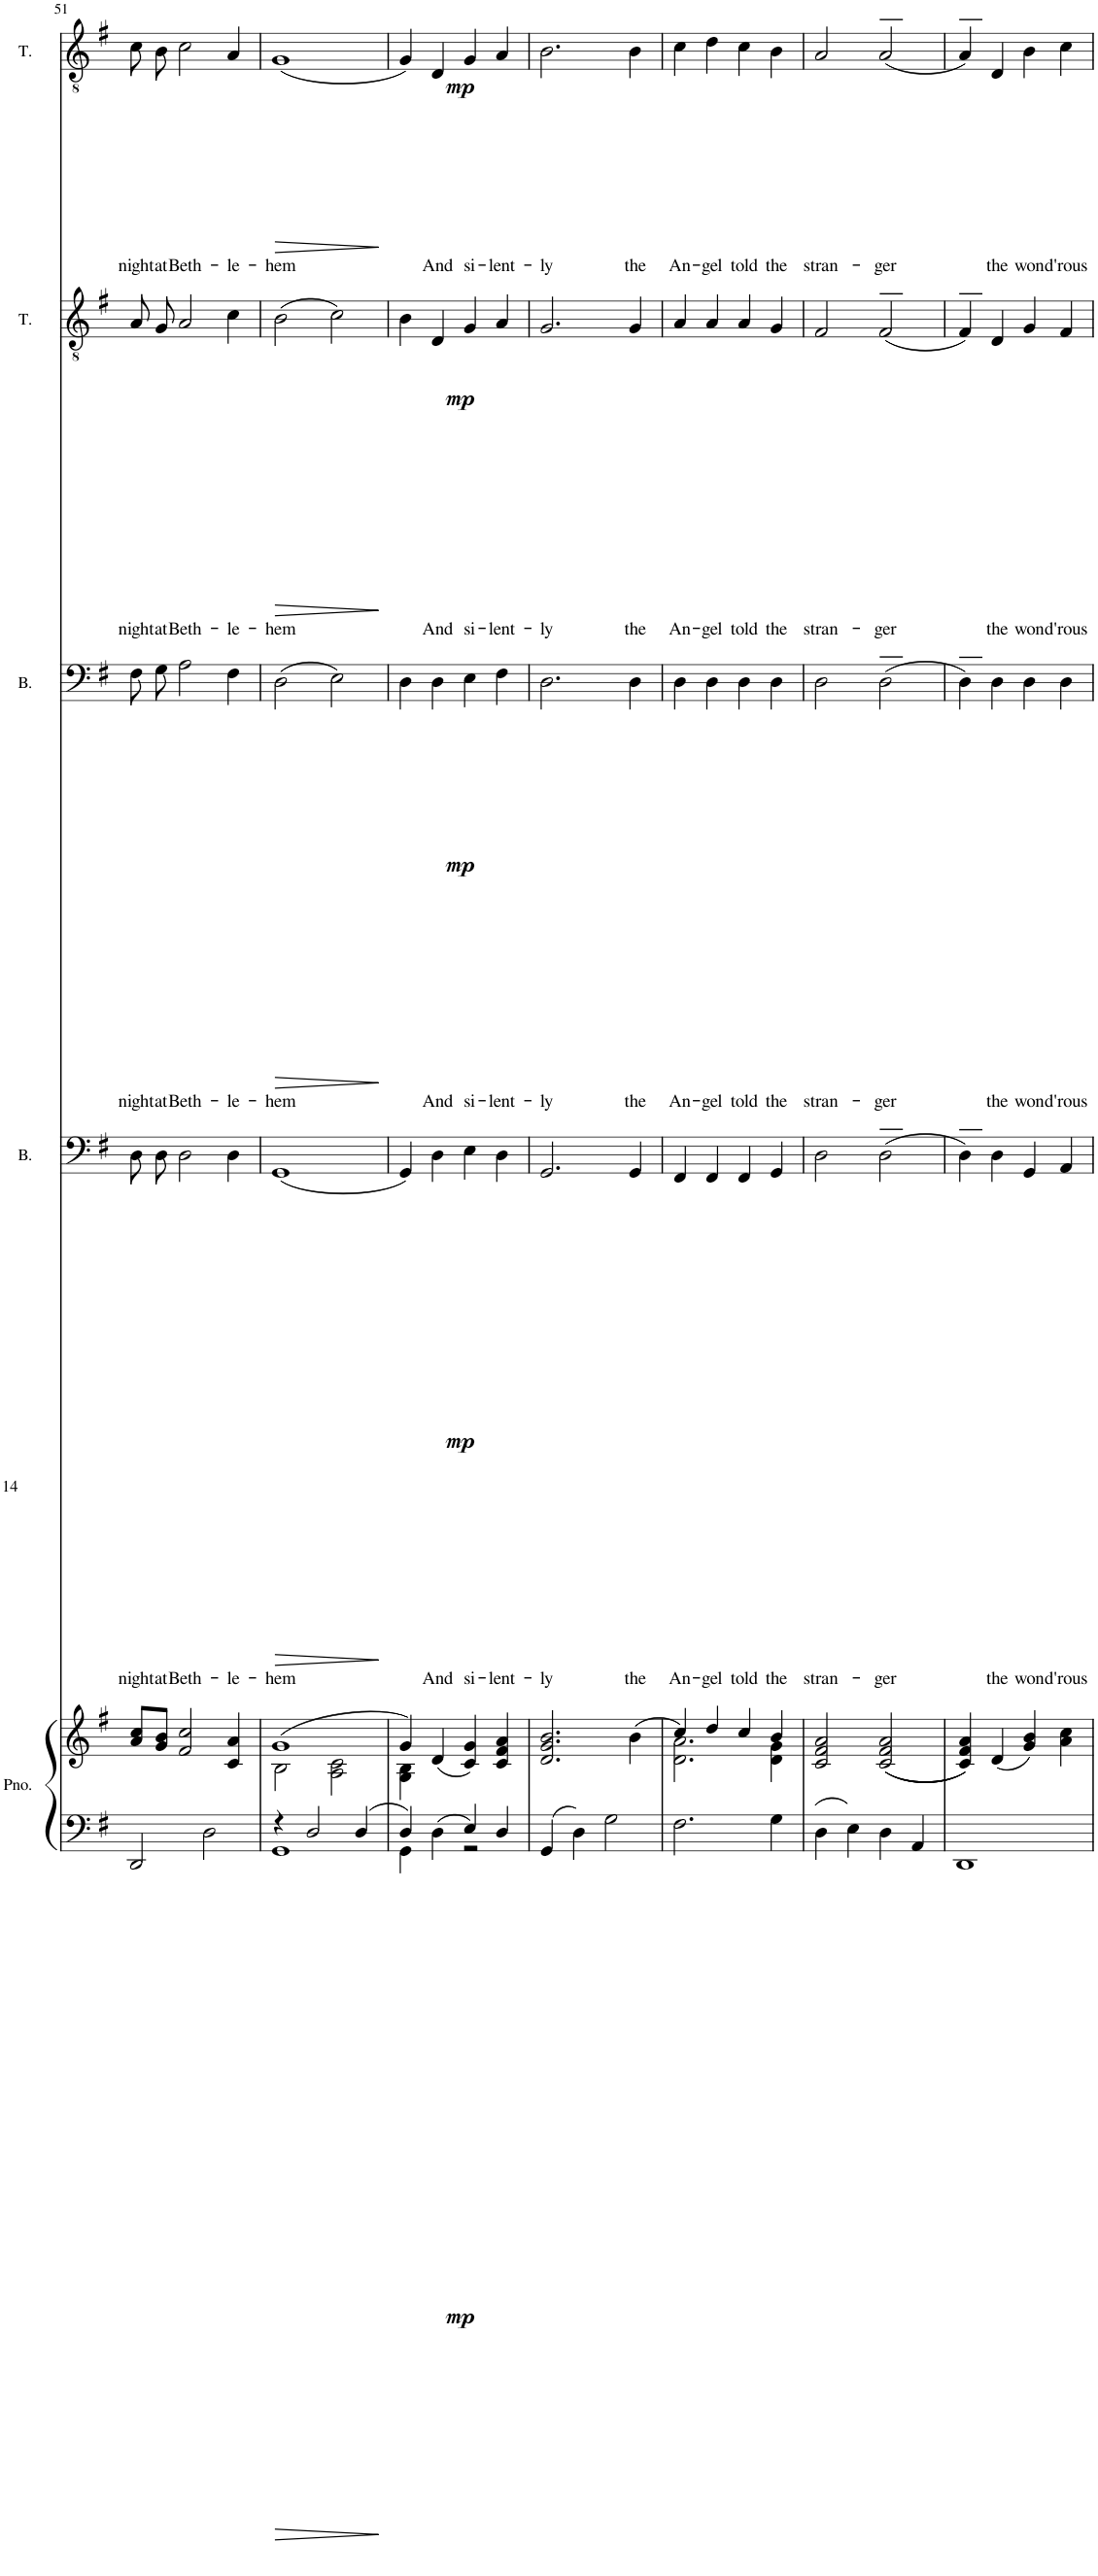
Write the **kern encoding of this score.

**kern	**kern	**dynam	**kern	**text	**dynam	**kern	**text	**dynam	**kern	**text	**dynam	**kern	**text	**dynam
*part5	*part5	*part5	*part4	*part4	*part4	*part3	*part3	*part3	*part2	*part2	*part2	*part1	*part1	*part1
*staff6	*staff5	*staff5/6	*staff4	*staff4	*staff4	*staff3	*staff3	*staff3	*staff2	*staff2	*staff2	*staff1	*staff1	*staff1
*I"Piano	*	*	*I"Bass	*	*	*I"Bass	*	*	*I"Tenor	*	*	*I"Tenor	*	*
*I'Pno.	*	*	*I'B.	*	*	*I'B.	*	*	*I'T.	*	*	*I'T.	*	*
!!LO:PB:g=z
*clefF4	*clefG2	*	*clefF4	*	*	*clefF4	*	*	*clefGv2	*	*	*clefGv2	*	*
*k[f#]	*k[f#]	*	*k[f#]	*	*	*k[f#]	*	*	*k[f#]	*	*	*k[f#]	*	*
*M4/4	*M4/4	*	*M4/4	*	*	*M4/4	*	*	*M4/4	*	*	*M4/4	*	*
*met(c)	*met(c)	*	*met(c)	*	*	*met(c)	*	*	*met(c)	*	*	*met(c)	*	*
=51	=51	=51	=51	=51	=51	=51	=51	=51	=51	=51	=51	=51	=51	=51
!	!	!	!	!LO:LY:b	!	!	!LO:LY:b	!	!	!LO:LY:b	!	!	!LO:LY:b	!
2DD/	8a/ 8cc/L	.	8D\L	night	.	8F#\L	night	.	8A/L	night	.	8c\L	night	.
!	!	!	!	!LO:LY:b	!	!	!LO:LY:b	!	!	!LO:LY:b	!	!	!LO:LY:b	!
.	8g/ 8b/J	.	8D\J	at	.	8G\J	at	.	8G/J	at	.	8B\J	at	.
!	!	!	!	!LO:LY:b	!	!	!LO:LY:b	!	!	!LO:LY:b	!	!	!LO:LY:b	!
.	2f#/ 2cc/	.	2D\	Beth-	.	2A\	Beth-	.	2A/	Beth-	.	2c\	Beth-	.
2D\	.	.	.	.	.	.	.	.	.	.	.	.	.	.
!	!	!	!	!LO:LY:b	!	!	!LO:LY:b	!	!	!LO:LY:b	!	!	!LO:LY:b	!
.	4c/ 4a/	.	4D\	-le-	.	4F#\	-le-	.	4c\	-le-	.	4A/	-le-	.
=52	=52	=52	=52	=52	=52	=52	=52	=52	=52	=52	=52	=52	=52	=52
*^	*^	*	*	*	*	*	*	*	*	*	*	*	*	*
!	!	!	!	!	!	!LO:LY:b	!LO:HP:b	!	!LO:LY:b	!LO:HP:b	!	!LO:LY:b	!LO:HP:b	!	!LO:LY:b	!LO:HP:b
4r	1GG	(1g	2B\	.	(1GG	-hem	>	(2D\	-hem	>	(2B\	-hem	>	(1G	-hem	>
2D/	.	.	.	.	.	.	.	.	.	.	.	.	.	.	.	.
.	.	.	2A\ 2c\	.	.	.	.	2E\)	.	.	2c\)	.	.	.	.	.
4D/	.	.	.	.	.	.	.	.	.	.	.	.	.	.	.	.
*v	*v	*	*	*	*	*	*	*	*	*	*	*	*	*	*	*
*	*v	*v	*	*	*	*	*	*	*	*	*	*	*	*	*
.	.	.	.	.	]	.	.	]	.	.	]	.	.	]
=53	=53	=53	=53	=53	=53	=53	=53	=53	=53	=53	=53	=53	=53	=53
*^	*^	*	*	*	*	*	*	*	*	*	*	*	*	*
4D/	4GG\	4g/)	4G\ 4B\	.	4GG/)	.	.	4D\	.	.	4B\	.	.	4G/)	.	.
!	!	!	!	!LO:DY:b=2	!	!LO:LY:b	!LO:DY:b	!	!LO:LY:b	!LO:DY:b	!	!LO:LY:b	!LO:DY:b	!	!LO:LY:b	!LO:DY:b
4D\	4ryy	(4d/	2.ryy	mp	4D\	And	mp	4D\	And	mp	4D/	And	mp	4D/	And	mp
!	!	!	!	!	!	!LO:LY:b	!	!	!LO:LY:b	!	!	!LO:LY:b	!	!	!LO:LY:b	!
4E/	2r	4c/ 4g/)	.	.	4E\	si-	.	4E\	si-	.	4G/	si-	.	4G/	si-	.
!	!	!	!	!	!	!LO:LY:b	!	!	!LO:LY:b	!	!	!LO:LY:b	!	!	!LO:LY:b	!
4D/	.	4c/ 4f#/ 4a/	.	.	4D\	-lent-	.	4F#\	-lent-	.	4A/	-lent-	.	4A/	-lent-	.
*v	*v	*	*	*	*	*	*	*	*	*	*	*	*	*	*	*
*	*v	*v	*	*	*	*	*	*	*	*	*	*	*	*	*
=54	=54	=54	=54	=54	=54	=54	=54	=54	=54	=54	=54	=54	=54	=54
!	!	!	!	!LO:LY:b	!	!	!LO:LY:b	!	!	!LO:LY:b	!	!	!LO:LY:b	!
4GG/	2.d/ 2.g/ 2.b/	.	2.GG/	-ly	.	2.D\	-ly	.	2.G/	-ly	.	2.B\	-ly	.
4D\	.	.	.	.	.	.	.	.	.	.	.	.	.	.
2G\	.	.	.	.	.	.	.	.	.	.	.	.	.	.
!	!	!	!	!LO:LY:b	!	!	!LO:LY:b	!	!	!LO:LY:b	!	!	!LO:LY:b	!
.	(4b\	.	4GG/	the	.	4D\	the	.	4G/	the	.	4B\	the	.
=55	=55	=55	=55	=55	=55	=55	=55	=55	=55	=55	=55	=55	=55	=55
*	*^	*	*	*	*	*	*	*	*	*	*	*	*	*
!	!	!	!	!	!LO:LY:b	!	!	!LO:LY:b	!	!	!LO:LY:b	!	!	!LO:LY:b	!
2.F#\	4cc/)	2.d\ 2.a\	.	4FF#/	An-	.	4D\	An-	.	4A/	An-	.	4c\	An-	.
!	!	!	!	!	!LO:LY:b	!	!	!LO:LY:b	!	!	!LO:LY:b	!	!	!LO:LY:b	!
.	4dd/	.	.	4FF#/	-gel	.	4D\	-gel	.	4A/	-gel	.	4d\	-gel	.
!	!	!	!	!	!LO:LY:b	!	!	!LO:LY:b	!	!	!LO:LY:b	!	!	!LO:LY:b	!
.	4cc/	.	.	4FF#/	told	.	4D\	told	.	4A/	told	.	4c\	told	.
!	!	!	!	!	!LO:LY:b	!	!	!LO:LY:b	!	!	!LO:LY:b	!	!	!LO:LY:b	!
4G\	4b/	4d\ 4g\	.	4GG/	the	.	4D\	the	.	4G/	the	.	4B\	the	.
=56	=56	=56	=56	=56	=56	=56	=56	=56	=56	=56	=56	=56	=56	=56	=56
!	!	!	!	!	!LO:LY:b	!	!	!LO:LY:b	!	!	!LO:LY:b	!	!	!LO:LY:b	!
*	*v	*v	*	*	*	*	*	*	*	*	*	*	*	*	*
4D\	2c/ 2f#/ 2a/	.	2D\	stran-	.	2D\	stran-	.	2F#/	stran-	.	2A/	stran-	.
4E\	.	.	.	.	.	.	.	.	.	.	.	.	.	.
!	!	!	!	!LO:LY:b	!	!	!LO:LY:b	!	!	!LO:LY:b	!	!	!LO:LY:b	!
4D\	(((2c/ 2f#/ 2a/	.	(2D\	-ger	.	(2D\	-ger	.	(2F#/	-ger	.	(2A/	-ger	.
4AA/	.	.	.	.	.	.	.	.	.	.	.	.	.	.
=57	=57	=57	=57	=57	=57	=57	=57	=57	=57	=57	=57	=57	=57	=57
1DD	4c/ 4f#/ 4a/)))	.	4D\)	.	.	4D\)	.	.	4F#/)	.	.	4A/)	.	.
!	!	!	!	!LO:LY:b	!	!	!LO:LY:b	!	!	!LO:LY:b	!	!	!LO:LY:b	!
.	(4d/	.	4D\	the	.	4D\	the	.	4D/	the	.	4D/	the	.
!	!	!	!	!LO:LY:b	!	!	!LO:LY:b	!	!	!LO:LY:b	!	!	!LO:LY:b	!
.	4g/ 4b/)	.	4GG/	won-	.	4D\	won	.	4G/	won-	.	4B\	won-	.
!	!	!	!	!LO:LY:b	!	!	!LO:LY:b	!	!	!LO:LY:b	!	!	!LO:LY:b	!
.	4a\ 4cc\	.	4AA/	-d'rous	.	4D\	d'rous	.	4F#/	-d'rous	.	4c\	-d'rous	.
=	=	=	=	=	=	=	=	=	=	=	=	=	=	=
*-	*-	*-	*-	*-	*-	*-	*-	*-	*-	*-	*-	*-	*-	*-
